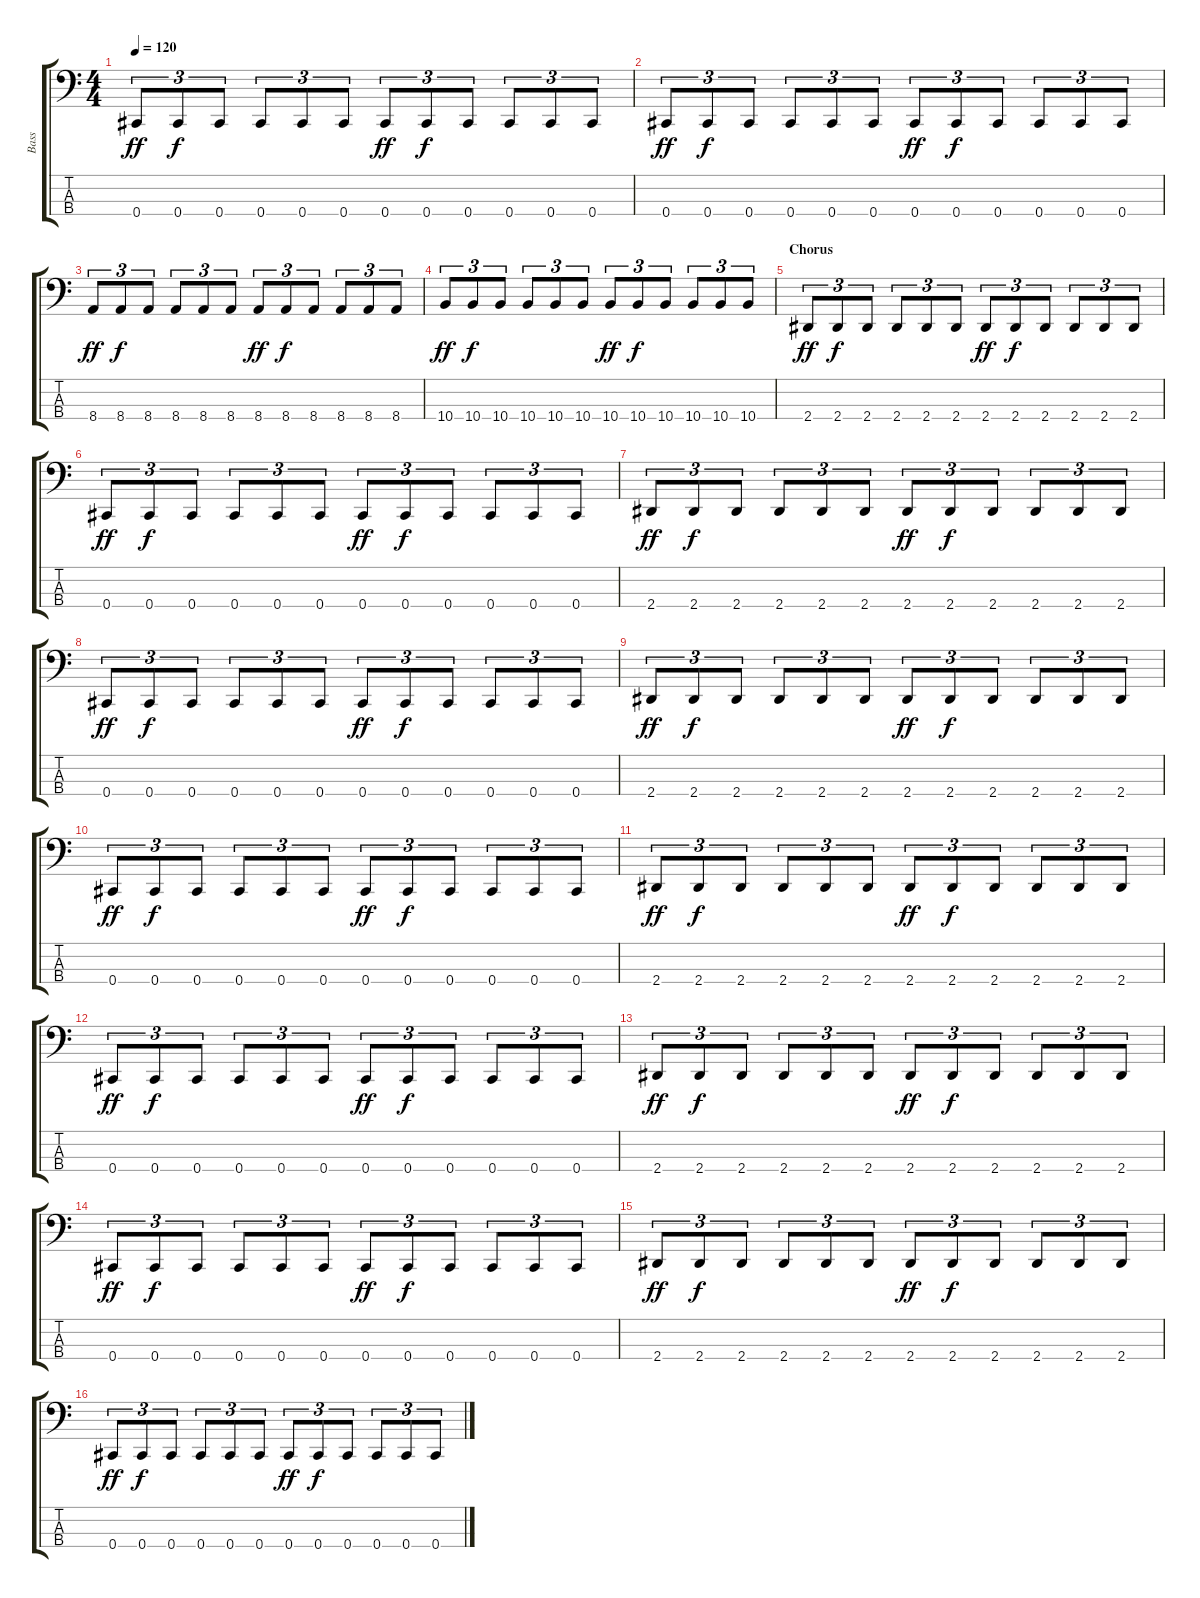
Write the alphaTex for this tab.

\track ("Bass" "Bass") {instrument electricbasspick}
\staff {score tabs}
\tuning (Gb2 Db2 Ab1 Db1) {hide}
\ts (4 4)
\tempo 120
\clef f4
\ks c
0.4.8{tu (3 2) dy ff} 0.4.8{tu (3 2) dy f} 0.4.8{tu (3 2)} 0.4.8{tu (3 2)} 0.4.8{tu (3 2)} 0.4.8{tu (3 2)} 0.4.8{tu (3 2) dy ff} 0.4.8{tu (3 2) dy f} 0.4.8{tu (3 2)} 0.4.8{tu (3 2)} 0.4.8{tu (3 2)} 0.4.8{tu (3 2)} |
0.4.8{tu (3 2) dy ff} 0.4.8{tu (3 2) dy f} 0.4.8{tu (3 2)} 0.4.8{tu (3 2)} 0.4.8{tu (3 2)} 0.4.8{tu (3 2)} 0.4.8{tu (3 2) dy ff} 0.4.8{tu (3 2) dy f} 0.4.8{tu (3 2)} 0.4.8{tu (3 2)} 0.4.8{tu (3 2)} 0.4.8{tu (3 2)} |
8.4.8{tu (3 2) dy ff} 8.4.8{tu (3 2) dy f} 8.4.8{tu (3 2)} 8.4.8{tu (3 2)} 8.4.8{tu (3 2)} 8.4.8{tu (3 2)} 8.4.8{tu (3 2) dy ff} 8.4.8{tu (3 2) dy f} 8.4.8{tu (3 2)} 8.4.8{tu (3 2)} 8.4.8{tu (3 2)} 8.4.8{tu (3 2)} |
10.4.8{tu (3 2) dy ff} 10.4.8{tu (3 2) dy f} 10.4.8{tu (3 2)} 10.4.8{tu (3 2)} 10.4.8{tu (3 2)} 10.4.8{tu (3 2)} 10.4.8{tu (3 2) dy ff} 10.4.8{tu (3 2) dy f} 10.4.8{tu (3 2)} 10.4.8{tu (3 2)} 10.4.8{tu (3 2)} 10.4.8{tu (3 2)} |
\section ("" "Chorus")
2.4.8{tu (3 2) dy ff} 2.4.8{tu (3 2) dy f} 2.4.8{tu (3 2)} 2.4.8{tu (3 2)} 2.4.8{tu (3 2)} 2.4.8{tu (3 2)} 2.4.8{tu (3 2) dy ff} 2.4.8{tu (3 2) dy f} 2.4.8{tu (3 2)} 2.4.8{tu (3 2)} 2.4.8{tu (3 2)} 2.4.8{tu (3 2)} |
0.4.8{tu (3 2) dy ff} 0.4.8{tu (3 2) dy f} 0.4.8{tu (3 2)} 0.4.8{tu (3 2)} 0.4.8{tu (3 2)} 0.4.8{tu (3 2)} 0.4.8{tu (3 2) dy ff} 0.4.8{tu (3 2) dy f} 0.4.8{tu (3 2)} 0.4.8{tu (3 2)} 0.4.8{tu (3 2)} 0.4.8{tu (3 2)} |
2.4.8{tu (3 2) dy ff} 2.4.8{tu (3 2) dy f} 2.4.8{tu (3 2)} 2.4.8{tu (3 2)} 2.4.8{tu (3 2)} 2.4.8{tu (3 2)} 2.4.8{tu (3 2) dy ff} 2.4.8{tu (3 2) dy f} 2.4.8{tu (3 2)} 2.4.8{tu (3 2)} 2.4.8{tu (3 2)} 2.4.8{tu (3 2)} |
0.4.8{tu (3 2) dy ff} 0.4.8{tu (3 2) dy f} 0.4.8{tu (3 2)} 0.4.8{tu (3 2)} 0.4.8{tu (3 2)} 0.4.8{tu (3 2)} 0.4.8{tu (3 2) dy ff} 0.4.8{tu (3 2) dy f} 0.4.8{tu (3 2)} 0.4.8{tu (3 2)} 0.4.8{tu (3 2)} 0.4.8{tu (3 2)} |
2.4.8{tu (3 2) dy ff} 2.4.8{tu (3 2) dy f} 2.4.8{tu (3 2)} 2.4.8{tu (3 2)} 2.4.8{tu (3 2)} 2.4.8{tu (3 2)} 2.4.8{tu (3 2) dy ff} 2.4.8{tu (3 2) dy f} 2.4.8{tu (3 2)} 2.4.8{tu (3 2)} 2.4.8{tu (3 2)} 2.4.8{tu (3 2)} |
0.4.8{tu (3 2) dy ff} 0.4.8{tu (3 2) dy f} 0.4.8{tu (3 2)} 0.4.8{tu (3 2)} 0.4.8{tu (3 2)} 0.4.8{tu (3 2)} 0.4.8{tu (3 2) dy ff} 0.4.8{tu (3 2) dy f} 0.4.8{tu (3 2)} 0.4.8{tu (3 2)} 0.4.8{tu (3 2)} 0.4.8{tu (3 2)} |
2.4.8{tu (3 2) dy ff} 2.4.8{tu (3 2) dy f} 2.4.8{tu (3 2)} 2.4.8{tu (3 2)} 2.4.8{tu (3 2)} 2.4.8{tu (3 2)} 2.4.8{tu (3 2) dy ff} 2.4.8{tu (3 2) dy f} 2.4.8{tu (3 2)} 2.4.8{tu (3 2)} 2.4.8{tu (3 2)} 2.4.8{tu (3 2)} |
0.4.8{tu (3 2) dy ff} 0.4.8{tu (3 2) dy f} 0.4.8{tu (3 2)} 0.4.8{tu (3 2)} 0.4.8{tu (3 2)} 0.4.8{tu (3 2)} 0.4.8{tu (3 2) dy ff} 0.4.8{tu (3 2) dy f} 0.4.8{tu (3 2)} 0.4.8{tu (3 2)} 0.4.8{tu (3 2)} 0.4.8{tu (3 2)} |
2.4.8{tu (3 2) dy ff} 2.4.8{tu (3 2) dy f} 2.4.8{tu (3 2)} 2.4.8{tu (3 2)} 2.4.8{tu (3 2)} 2.4.8{tu (3 2)} 2.4.8{tu (3 2) dy ff} 2.4.8{tu (3 2) dy f} 2.4.8{tu (3 2)} 2.4.8{tu (3 2)} 2.4.8{tu (3 2)} 2.4.8{tu (3 2)} |
0.4.8{tu (3 2) dy ff} 0.4.8{tu (3 2) dy f} 0.4.8{tu (3 2)} 0.4.8{tu (3 2)} 0.4.8{tu (3 2)} 0.4.8{tu (3 2)} 0.4.8{tu (3 2) dy ff} 0.4.8{tu (3 2) dy f} 0.4.8{tu (3 2)} 0.4.8{tu (3 2)} 0.4.8{tu (3 2)} 0.4.8{tu (3 2)} |
2.4.8{tu (3 2) dy ff} 2.4.8{tu (3 2) dy f} 2.4.8{tu (3 2)} 2.4.8{tu (3 2)} 2.4.8{tu (3 2)} 2.4.8{tu (3 2)} 2.4.8{tu (3 2) dy ff} 2.4.8{tu (3 2) dy f} 2.4.8{tu (3 2)} 2.4.8{tu (3 2)} 2.4.8{tu (3 2)} 2.4.8{tu (3 2)} |
0.4.8{tu (3 2) dy ff} 0.4.8{tu (3 2) dy f} 0.4.8{tu (3 2)} 0.4.8{tu (3 2)} 0.4.8{tu (3 2)} 0.4.8{tu (3 2)} 0.4.8{tu (3 2) dy ff} 0.4.8{tu (3 2) dy f} 0.4.8{tu (3 2)} 0.4.8{tu (3 2)} 0.4.8{tu (3 2)} 0.4.8{tu (3 2)}
